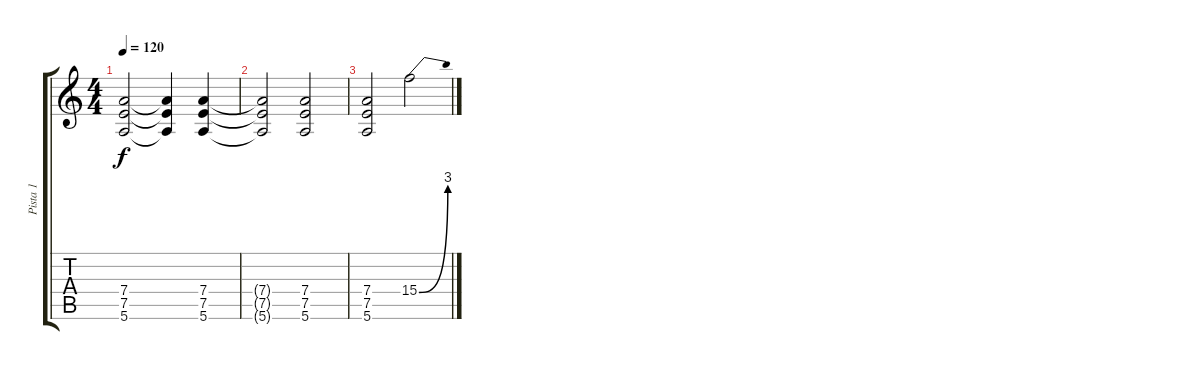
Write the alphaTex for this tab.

\track ("Pista 1" "Pista 1") {instrument overdrivenguitar}
\staff {score tabs}
\tuning (E4 B3 G3 D3 A2 E2) {hide}
\ts (4 4)
\tempo 120
\clef g2
\ks c
(7.4 7.5 5.6).2{dy f} (7.4{t} 7.5{t} 5.6{t}).4 (7.4 7.5 5.6).4 |
(7.4{t} 7.5{t} 5.6{t}).2 (7.4 7.5 5.6).2 |
(7.4 7.5 5.6).2 15.4{be (bend 0 0 60 12)}.2
